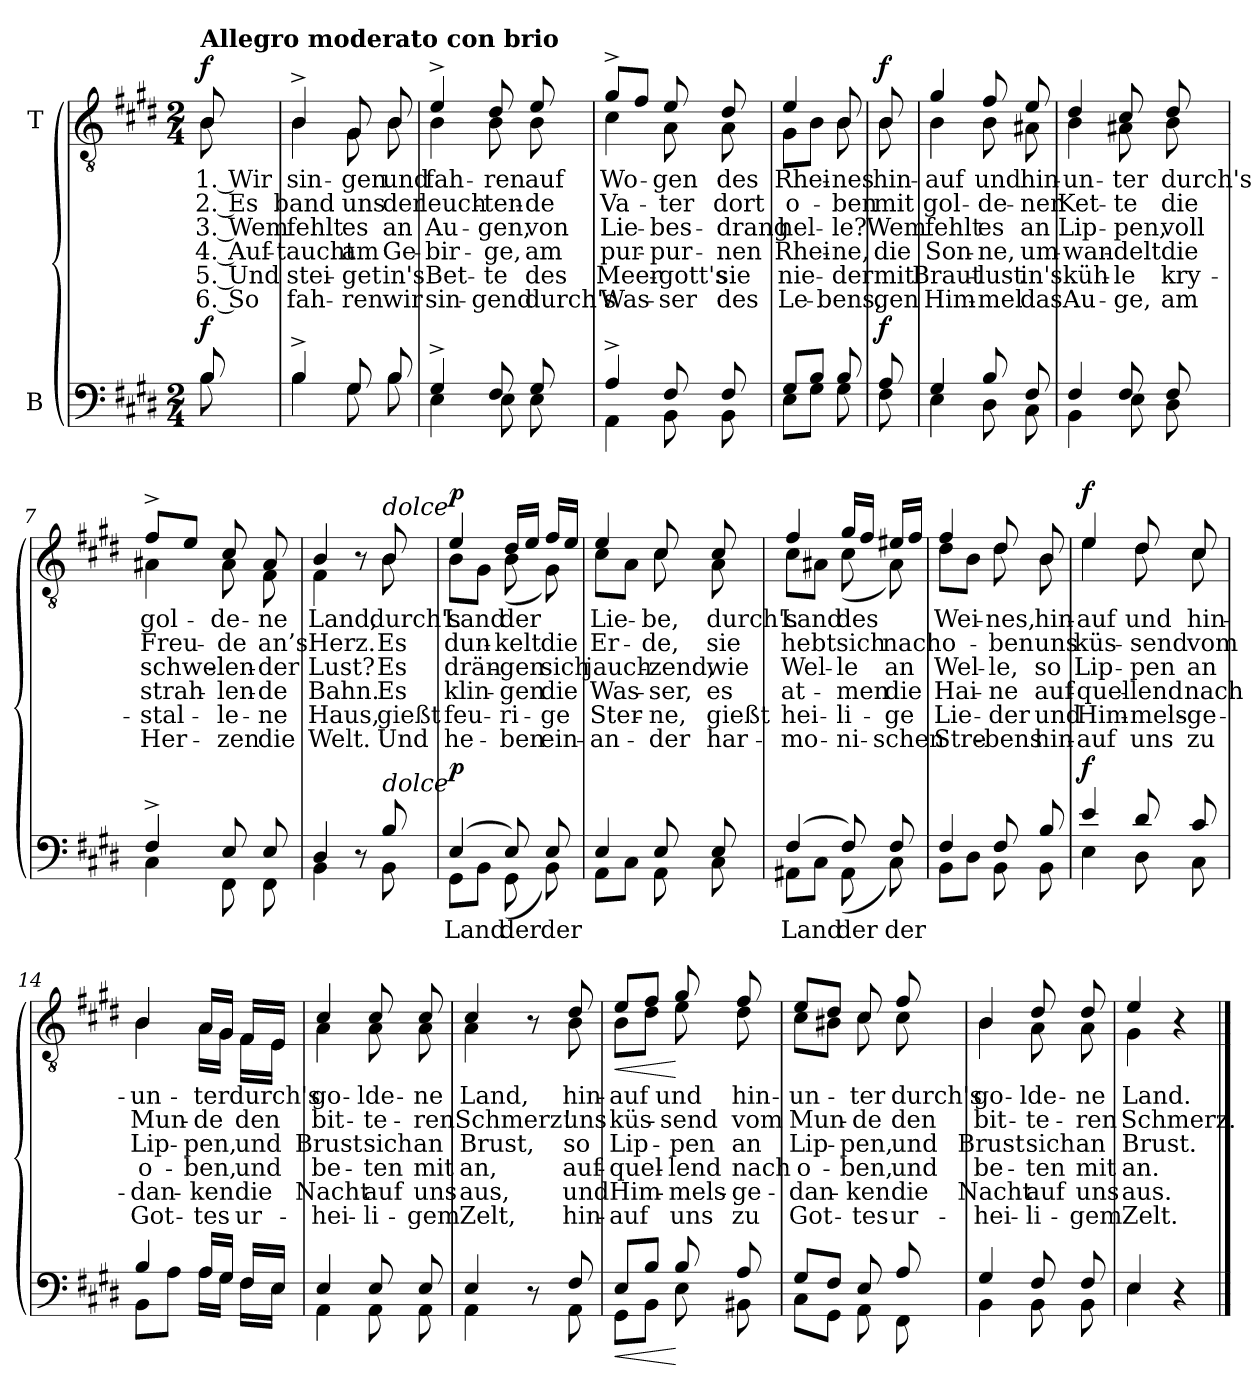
**kern	**text	**dynam	**kern	**text	**text	**text	**text	**text	**text	**dynam
*part2	*part2	*part2	*part1	*part1	*part1	*part1	*part1	*part1	*part1	*part1
*staff2	*staff2	*staff2	*staff1	*staff1	*staff1	*staff1	*staff1	*staff1	*staff1	*staff1
*I"B	*	*	*I"T	*	*	*	*	*	*	*
*clefF4	*	*	*clefGv2	*	*	*	*	*	*	*
*k[f#c#g#d#]	*	*	*k[f#c#g#d#]	*	*	*	*	*	*	*
*M2/4	*	*	*M2/4	*	*	*	*	*	*	*
=	=	=	=	=	=	=	=	=	=	=
*^	*	*	*^	*	*	*	*	*	*	*
!	!	!	!	!LO:TX:a:B:t=Allegro moderato con brio	!	!	!	!	!	!	!	!
!	!	!	!LO:DY:a	!	!	!LO:LY:b	!LO:LY:b	!LO:LY:b	!LO:LY:b	!LO:LY:b	!LO:LY:b	!LO:DY:a
8B/	8B\	.	f	8B/	8B\	1. Wir	2. Es	3. Wem	4. Auf-	5. Und	6. So	f
=1	=1	=1	=1	=1	=1	=1	=1	=1	=1	=1	=1	=1
!	!	!	!	!	!	!LO:LY:b	!LO:LY:b	!LO:LY:b	!LO:LY:b	!LO:LY:b	!LO:LY:b	!
4B^/	4B\	.	.	4B^/	4B\	sin-	band	fehlt	-taucht	stei-	fah-	.
!	!	!	!	!	!	!LO:LY:b	!LO:LY:b	!LO:LY:b	!LO:LY:b	!LO:LY:b	!LO:LY:b	!
8G#/	8G#\	.	.	8G#/	8G#\	-gen	uns	es	am	-get	-ren	.
!	!	!	!	!	!	!LO:LY:b	!LO:LY:b	!LO:LY:b	!LO:LY:b	!LO:LY:b	!LO:LY:b	!
8B/	8B\	.	.	8B/	8B\	und	der	an	Ge-	in's	wir	.
=2	=2	=2	=2	=2	=2	=2	=2	=2	=2	=2	=2	=2
!	!	!	!	!	!	!LO:LY:b	!LO:LY:b	!LO:LY:b	!LO:LY:b	!LO:LY:b	!LO:LY:b	!
4G#^/	4E\	.	.	4e^/	4B\	fah-	leuch-	Au-	-bir-	Bet-	sin-	.
!	!	!	!	!	!	!LO:LY:b	!LO:LY:b	!LO:LY:b	!LO:LY:b	!LO:LY:b	!LO:LY:b	!
8F#/	8E\	.	.	8d#/	8B\	-ren	-ten-	-gen,	-ge,	-te	-gend	.
!	!	!	!	!	!	!LO:LY:b	!LO:LY:b	!LO:LY:b	!LO:LY:b	!LO:LY:b	!LO:LY:b	!
8G#/	8E\	.	.	8e/	8B\	auf	-de	von	am	des	durch's	.
=3	=3	=3	=3	=3	=3	=3	=3	=3	=3	=3	=3	=3
!	!	!	!	!	!	!LO:LY:b	!LO:LY:b	!LO:LY:b	!LO:LY:b	!LO:LY:b	!LO:LY:b	!
4A^/	4AA\	.	.	8g#^/L	4c#\	Wo-	Va-	Lie-	pur-	Meer-	Was-	.
.	.	.	.	8f#/J	.	.	.	.	.	.	.	.
!	!	!	!	!	!	!LO:LY:b	!LO:LY:b	!LO:LY:b	!LO:LY:b	!LO:LY:b	!LO:LY:b	!
8F#/	8BB\	.	.	8e/	8A\	-gen	-ter	-bes-	-pur-	-gott's	-ser	.
!	!	!	!	!	!	!LO:LY:b	!LO:LY:b	!LO:LY:b	!LO:LY:b	!LO:LY:b	!LO:LY:b	!
8F#/	8BB\	.	.	8d#/	8A\	des	dort	-drang	-nen	sie	des	.
=4	=4	=4	=4	=4	=4	=4	=4	=4	=4	=4	=4	=4
!	!	!	!	!	!	!LO:LY:b	!LO:LY:b	!LO:LY:b	!LO:LY:b	!LO:LY:b	!LO:LY:b	!
8G#/L	8E\L	.	.	4e/	8G#\L	Rhei-	o-	hel-	Rhei-	nie-	Le-	.
8B/J	8G#\J	.	.	.	8B\J	.	.	.	.	.	.	.
!	!	!	!	!	!	!LO:LY:b	!LO:LY:b	!LO:LY:b	!LO:LY:b	!LO:LY:b	!LO:LY:b	!
8B/	8G#\	.	.	8B/	8B\	-nes	-ben	-le?	-ne,	-der	-bens,	.
!!LO:LB:g=z	!!
=4X1	=4X1	=4X1	=4X1	=4X1	=4X1	=4X1	=4X1	=4X1	=4X1	=4X1	=4X1	=4X1
!	!	!	!LO:DY:a	!	!	!LO:LY:b	!LO:LY:b	!LO:LY:b	!LO:LY:b	!LO:LY:b	!LO:LY:b	!LO:DY:a
8A/	8F#\	.	f	8B/	8B\	hin-	mit	Wem	die	mit	gen	f
=5	=5	=5	=5	=5	=5	=5	=5	=5	=5	=5	=5	=5
!	!	!	!	!	!	!LO:LY:b	!LO:LY:b	!LO:LY:b	!LO:LY:b	!LO:LY:b	!LO:LY:b	!
4G#/	4E\	.	.	4g#/	4B\	-auf	gol-	fehlt	Son-	Braut-	Him-	.
!	!	!	!	!	!	!LO:LY:b	!LO:LY:b	!LO:LY:b	!LO:LY:b	!LO:LY:b	!LO:LY:b	!
8B/	8D#\	.	.	8f#/	8B\	und	-de-	es	-ne,	-lust	-mel	.
!	!	!	!	!	!	!LO:LY:b	!LO:LY:b	!LO:LY:b	!LO:LY:b	!LO:LY:b	!LO:LY:b	!
8F#/	8C#\	.	.	8e/	8A#X\	hin-	-ner	an	um-	in's	das	.
=6	=6	=6	=6	=6	=6	=6	=6	=6	=6	=6	=6	=6
!	!	!	!	!	!	!LO:LY:b	!LO:LY:b	!LO:LY:b	!LO:LY:b	!LO:LY:b	!LO:LY:b	!
4F#/	4BB\	.	.	4d#/	4B\	-un-	Ket-	Lip-	-wan-	küh-	Au-	.
!	!	!	!	!	!	!LO:LY:b	!LO:LY:b	!LO:LY:b	!LO:LY:b	!LO:LY:b	!LO:LY:b	!
8F#/	8E\	.	.	8c#/	8A#X\	-ter	-te	-pen,	-delt	-le	-ge,	.
!	!	!	!	!	!	!LO:LY:b	!LO:LY:b	!LO:LY:b	!LO:LY:b	!LO:LY:b	!LO:LY:b	!
8F#/	8D#\	.	.	8d#/	8B\	durch's	die	voll	die	kry-	am	.
=7	=7	=7	=7	=7	=7	=7	=7	=7	=7	=7	=7	=7
!	!	!	!	!	!	!LO:LY:b	!LO:LY:b	!LO:LY:b	!LO:LY:b	!LO:LY:b	!LO:LY:b	!
4F#^/	4C#\	.	.	8f#^/L	4A#X\	gol-	Freu-	schwel-	strah-	-stal-	Her-	.
.	.	.	.	8e/J	.	.	.	.	.	.	.	.
!	!	!	!	!	!	!LO:LY:b	!LO:LY:b	!LO:LY:b	!LO:LY:b	!LO:LY:b	!LO:LY:b	!
8E/	8FF#\	.	.	8c#/	8A#\	-de-	-de	-len-	-len-	-le-	-zen	.
!	!	!	!	!	!	!LO:LY:b	!LO:LY:b	!LO:LY:b	!LO:LY:b	!LO:LY:b	!LO:LY:b	!
8E/	8FF#\	.	.	8A#/	8F#\	-ne	an’s	-der	-de	-ne	die	.
=8	=8	=8	=8	=8	=8	=8	=8	=8	=8	=8	=8	=8
!	!	!	!	!	!	!LO:LY:b	!LO:LY:b	!LO:LY:b	!LO:LY:b	!LO:LY:b	!LO:LY:b	!
4D#/	4BB\	.	.	4B/	4F#\	Land,	Herz.	Lust?	Bahn.	Haus,	Welt.	.
8r	8ryy	.	.	8r	8ryy	.	.	.	.	.	.	.
!	!	!	!	!LO:TX:a:i:t=dolce	!	!	!	!	!	!	!	!
!LO:TX:a:i:t=dolce	!	!	!	!	!	!	!	!	!	!	!	!
!	!	!	!	!	!	!LO:LY:b	!LO:LY:b	!LO:LY:b	!LO:LY:b	!LO:LY:b	!LO:LY:b	!
8B/	8BB\	.	.	8B/	8B\	durch's	Es	Es	Es	gießt	Und	.
!!LO:PB:g=z	!!
=9	=9	=9	=9	=9	=9	=9	=9	=9	=9	=9	=9	=9
!	!	!LO:LY:b	!	!	!	!	!	!	!	!	!	!
!	!	!LO:LY:b	!LO:DY:a	!	!	!LO:LY:b	!LO:LY:b	!LO:LY:b	!LO:LY:b	!LO:LY:b	!LO:LY:b	!LO:DY:a
(4E/	8GG#\L	Land	p	4e/	8B\L	Land	dun-	drän-	klin-	feu-	he-	p
.	8BB\J	.	.	.	8G#\J	.	.	.	.	.	.	.
!	!	!LO:LY:b	!	!	!	!LO:LY:b	!LO:LY:b	!LO:LY:b	!LO:LY:b	!LO:LY:b	!LO:LY:b	!
8E/)	(8GG#\	der	.	16d#/LL	(8B\	der	-kelt	-gen	-gen	-ri-	-ben	.
.	.	.	.	16e/JJ	.	.	.	.	.	.	.	.
!	!	!LO:LY:b	!	!	!	!	!LO:LY:b	!LO:LY:b	!LO:LY:b	!LO:LY:b	!LO:LY:b	!
8E/	8BB\)	der	.	16f#/LL	8G#\)	.	die	sich	die	-ge	ein-	.
.	.	.	.	16e/JJ	.	.	.	.	.	.	.	.
=10	=10	=10	=10	=10	=10	=10	=10	=10	=10	=10	=10	=10
!	!	!	!	!	!	!LO:LY:b	!LO:LY:b	!LO:LY:b	!LO:LY:b	!LO:LY:b	!LO:LY:b	!
4E/	8AA\L	.	.	4e/	8c#\L	Lie-	Er-	jauch-	Was-	Ster-	-an-	.
.	8C#\J	.	.	.	8A\J	.	.	.	.	.	.	.
!	!	!	!	!	!	!LO:LY:b	!LO:LY:b	!LO:LY:b	!LO:LY:b	!LO:LY:b	!LO:LY:b	!
8E/	8AA\	.	.	8c#/	8c#\	-be,	-de,	-zend,	-ser,	-ne,	-der	.
!	!	!	!	!	!	!LO:LY:b	!LO:LY:b	!LO:LY:b	!LO:LY:b	!LO:LY:b	!LO:LY:b	!
8E/	8C#\	.	.	8c#/	8A\	durch's	sie	wie	es	gießt	har-	.
=11	=11	=11	=11	=11	=11	=11	=11	=11	=11	=11	=11	=11
!	!	!LO:LY:b	!	!	!	!	!	!	!	!	!	!
!	!	!LO:LY:b	!	!	!	!LO:LY:b	!LO:LY:b	!LO:LY:b	!LO:LY:b	!LO:LY:b	!LO:LY:b	!
(4F#/	8AA#X\L	Land	.	4f#/	8c#\L	Land	hebt	Wel-	at-	hei-	-mo-	.
.	8C#\J	.	.	.	8A#X\J	.	.	.	.	.	.	.
!	!	!LO:LY:b	!	!	!	!LO:LY:b	!LO:LY:b	!LO:LY:b	!LO:LY:b	!LO:LY:b	!LO:LY:b	!
8F#/)	(8AA#\	der	.	16g#/LL	(8c#\	des	sich	-le	-men	-li-	-ni-	.
.	.	.	.	16f#/JJ	.	.	.	.	.	.	.	.
!	!	!LO:LY:b	!	!	!	!	!LO:LY:b	!LO:LY:b	!LO:LY:b	!LO:LY:b	!LO:LY:b	!
8F#/	8C#\)	der	.	16e#X/LL	8A#\)	.	nach	an	die	-ge	-schen	.
.	.	.	.	16f#/JJ	.	.	.	.	.	.	.	.
=12	=12	=12	=12	=12	=12	=12	=12	=12	=12	=12	=12	=12
!	!	!	!	!	!	!LO:LY:b	!LO:LY:b	!LO:LY:b	!LO:LY:b	!LO:LY:b	!LO:LY:b	!
4F#/	8BB\L	.	.	4f#/	8d#\L	Wei-	o-	Wel-	Hai-	Lie-	Stre-	.
.	8D#\J	.	.	.	8B\J	.	.	.	.	.	.	.
!	!	!	!	!	!	!LO:LY:b	!LO:LY:b	!LO:LY:b	!LO:LY:b	!LO:LY:b	!LO:LY:b	!
8F#/	8BB\	.	.	8d#/	8d#\	-nes,	-ben	-le,	-ne	-der	-bens	.
!	!	!	!	!	!	!LO:LY:b	!LO:LY:b	!LO:LY:b	!LO:LY:b	!LO:LY:b	!LO:LY:b	!
8B/	8BB\	.	.	8B/	8B\	hin-	uns	so	auf-	und	hin-	.
!!LO:LB:g=z	!!
=13	=13	=13	=13	=13	=13	=13	=13	=13	=13	=13	=13	=13
!	!	!	!LO:DY:a	!	!	!LO:LY:b	!LO:LY:b	!LO:LY:b	!LO:LY:b	!LO:LY:b	!LO:LY:b	!LO:DY:a
4e/	4E\	.	f	4e/	4e\	-auf	küs-	Lip-	-quel-	Him-	-auf	f
!	!	!	!	!	!	!LO:LY:b	!LO:LY:b	!LO:LY:b	!LO:LY:b	!LO:LY:b	!LO:LY:b	!
8d#/	8D#\	.	.	8d#/	8d#\	und	-send	-pen	-lend	-mels-	uns	.
!	!	!	!	!	!	!LO:LY:b	!LO:LY:b	!LO:LY:b	!LO:LY:b	!LO:LY:b	!LO:LY:b	!
8c#/	8C#\	.	.	8c#/	8c#\	hin-	vom	an	nach	-ge-	zu	.
=14	=14	=14	=14	=14	=14	=14	=14	=14	=14	=14	=14	=14
!	!	!	!	!	!	!LO:LY:b	!LO:LY:b	!LO:LY:b	!LO:LY:b	!LO:LY:b	!LO:LY:b	!
4B/	8BB\L	.	.	4B/	4B\	-un-	Mun-	Lip-	o-	-dan-	Got-	.
.	8A\J	.	.	.	.	.	.	.	.	.	.	.
!	!	!	!	!	!	!LO:LY:b	!LO:LY:b	!LO:LY:b	!LO:LY:b	!LO:LY:b	!LO:LY:b	!
16A/LL	16A\LL	.	.	16A/LL	16A\LL	-ter	-de	-pen,	-ben,	-ken	-tes	.
16G#/JJ	16G#\JJ	.	.	16G#/JJ	16G#\JJ	.	.	.	.	.	.	.
!	!	!	!	!	!	!LO:LY:b	!LO:LY:b	!LO:LY:b	!LO:LY:b	!LO:LY:b	!LO:LY:b	!
16F#/LL	16F#\LL	.	.	16F#/LL	16F#\LL	durch's	den	und	und	die	ur-	.
16E/JJ	16E\JJ	.	.	16E/JJ	16E\JJ	.	.	.	.	.	.	.
=15	=15	=15	=15	=15	=15	=15	=15	=15	=15	=15	=15	=15
!	!	!	!	!	!	!LO:LY:b	!LO:LY:b	!LO:LY:b	!LO:LY:b	!LO:LY:b	!LO:LY:b	!
4E/	4AA\	.	.	4c#/	4A\	go-	bit-	Brust	be-	Nacht	-hei-	.
!	!	!	!	!	!	!LO:LY:b	!LO:LY:b	!LO:LY:b	!LO:LY:b	!LO:LY:b	!LO:LY:b	!
8E/	8AA\	.	.	8c#/	8A\	-lde-	-te-	sich	-ten	auf	-li-	.
!	!	!	!	!	!	!LO:LY:b	!LO:LY:b	!LO:LY:b	!LO:LY:b	!LO:LY:b	!LO:LY:b	!
8E/	8AA\	.	.	8c#/	8A\	-ne	-ren	an	mit	uns	-gem	.
=16	=16	=16	=16	=16	=16	=16	=16	=16	=16	=16	=16	=16
!	!	!	!	!	!	!LO:LY:b	!LO:LY:b	!LO:LY:b	!LO:LY:b	!LO:LY:b	!LO:LY:b	!
4E/	4AA\	.	.	4c#/	4A\	Land,	Schmerz!	Brust,	an,	aus,	Zelt,	.
8r	8ryy	.	.	8r	8ryy	.	.	.	.	.	.	.
!	!	!	!	!	!	!LO:LY:b	!LO:LY:b	!LO:LY:b	!LO:LY:b	!LO:LY:b	!LO:LY:b	!
8F#/	8AA\	.	.	8d#/	8B\	hin-	uns	so	auf-	und	hin-	.
!!LO:LB:g=z	!!
=17	=17	=17	=17	=17	=17	=17	=17	=17	=17	=17	=17	=17
!	!	!	!LO:HP:b	!	!	!LO:LY:b	!LO:LY:b	!LO:LY:b	!LO:LY:b	!LO:LY:b	!LO:LY:b	!LO:HP:b
8E/L	8GG#\L	.	<	8e/L	8B\L	-auf	küs-	Lip-	-quel-	Him-	-auf	<
8B/J	8BB\J	.	.	8f#/J	8d#\J	.	.	.	.	.	.	.
!	!	!	!	!	!	!LO:LY:b	!LO:LY:b	!LO:LY:b	!LO:LY:b	!LO:LY:b	!LO:LY:b	!
8B/	8E\	.	[	8g#/	8e\	und	-send	-pen	-lend	-mels-	uns	[
!	!	!	!	!	!	!LO:LY:b	!LO:LY:b	!LO:LY:b	!LO:LY:b	!LO:LY:b	!LO:LY:b	!
8A/	8BB#X\	.	.	8f#/	8d#\	hin-	vom	an	nach	-ge-	zu	.
=18	=18	=18	=18	=18	=18	=18	=18	=18	=18	=18	=18	=18
!	!	!	!	!	!	!LO:LY:b	!LO:LY:b	!LO:LY:b	!LO:LY:b	!LO:LY:b	!LO:LY:b	!
8G#/L	8C#\L	.	.	8e/L	8c#\L	-un-	Mun-	Lip-	o-	-dan-	Got-	.
8F#/J	8GG#\J	.	.	8d#/J	8B#X\J	.	.	.	.	.	.	.
!	!	!	!	!	!	!LO:LY:b	!LO:LY:b	!LO:LY:b	!LO:LY:b	!LO:LY:b	!LO:LY:b	!
8E/	8AA\	.	.	8c#/	8c#\	-ter	-de	-pen,	-ben,	-ken	-tes	.
!	!	!	!	!	!	!LO:LY:b	!LO:LY:b	!LO:LY:b	!LO:LY:b	!LO:LY:b	!LO:LY:b	!
8A/	8FF#\	.	.	8f#/	8c#\	durch's	den	und	und	die	ur-	.
=19	=19	=19	=19	=19	=19	=19	=19	=19	=19	=19	=19	=19
!	!	!	!	!	!	!LO:LY:b	!LO:LY:b	!LO:LY:b	!LO:LY:b	!LO:LY:b	!LO:LY:b	!
4G#/	4BB\	.	.	4B/	4B\	go-	bit-	Brust	be-	Nacht	-hei-	.
!	!	!	!	!	!	!LO:LY:b	!LO:LY:b	!LO:LY:b	!LO:LY:b	!LO:LY:b	!LO:LY:b	!
8F#/	8BB\	.	.	8d#/	8A\	-lde-	-te-	sich	-ten	auf	-li-	.
!	!	!	!	!	!	!LO:LY:b	!LO:LY:b	!LO:LY:b	!LO:LY:b	!LO:LY:b	!LO:LY:b	!
8F#/	8BB\	.	.	8d#/	8A\	-ne	-ren	an	mit	uns	-gem	.
=20	=20	=20	=20	=20	=20	=20	=20	=20	=20	=20	=20	=20
!	!	!	!	!	!	!LO:LY:b	!LO:LY:b	!LO:LY:b	!LO:LY:b	!LO:LY:b	!LO:LY:b	!
4E/	4E\	.	.	4e/	4G#\	Land.	Schmerz.	Brust.	an.	aus.	Zelt.	.
4r	4ryy	.	.	4r	4ryy	.	.	.	.	.	.	.
*v	*v	*	*	*	*	*	*	*	*	*	*	*
*	*	*	*v	*v	*	*	*	*	*	*	*
==	==	==	==	==	==	==	==	==	==	==
*-	*-	*-	*-	*-	*-	*-	*-	*-	*-	*-
